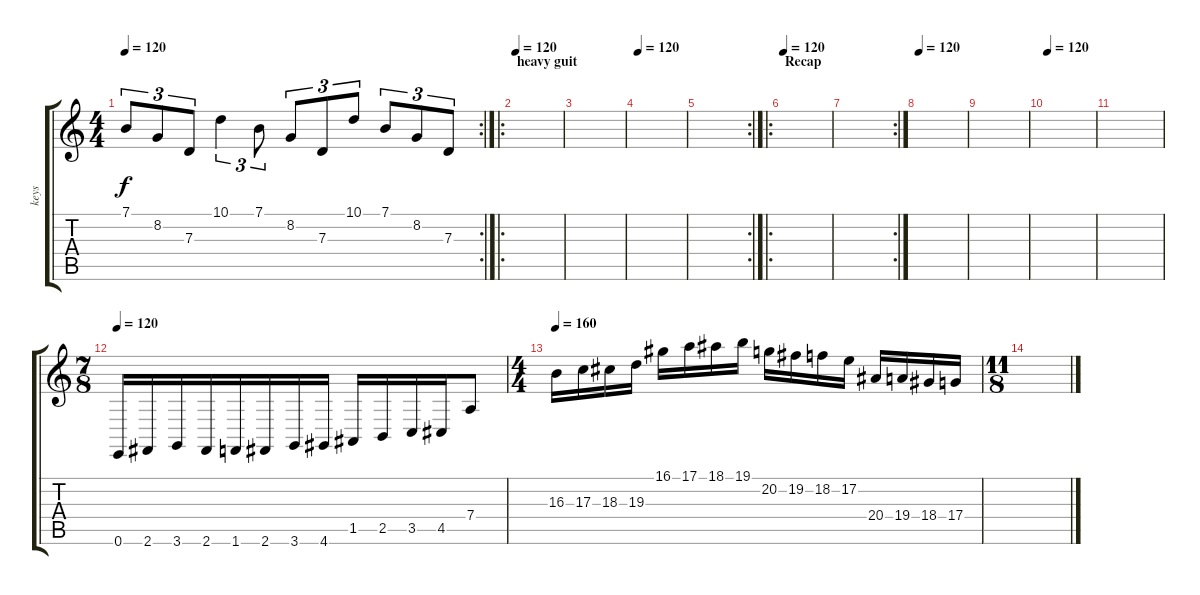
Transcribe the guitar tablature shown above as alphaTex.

\track ("keys" "keys") {instrument tubularbells}
\staff {score tabs}
\tuning (E4 B3 G3 D3 A2 E2) {hide}
\rc 2
\ts (4 4)
\tempo 120
\clef g2
\ks c
7.1.8{tu (3 2) dy f} 8.2.8{tu (3 2)} 7.3.8{tu (3 2)} 10.1.4{tu (3 2)} 7.1.8{tu (3 2)} 8.2.8{tu (3 2)} 7.3.8{tu (3 2)} 10.1.8{tu (3 2)} 7.1.8{tu (3 2)} 8.2.8{tu (3 2)} 7.3.8{tu (3 2)} |
\ro
\section ("" "heavy guit")
\tempo 120
|
|
\tempo 120
|
\rc 2
|
\ro
\section ("" "Recap")
\tempo 120
|
\rc 2
|
\tempo 120
|
|
\tempo 120
|
|
\ts (7 8)
\tempo 120
0.6.16{instrument lead2sawtooth} 2.6.16 3.6.16 2.6.16 1.6.16 2.6.16 3.6.16 4.6.16 1.5.16 2.5.16 3.5.16 4.5.16 7.4.8 |
\ts (4 4)
\tempo 160
16.3.16{instrument pizzicatostrings} 17.3.16 18.3.16 19.3.16 16.1.16 17.1.16 18.1.16 19.1.16 20.2.16 19.2.16 18.2.16 17.2.16 20.4.16 19.4.16 18.4.16 17.4.16 |
\ts (11 8)
